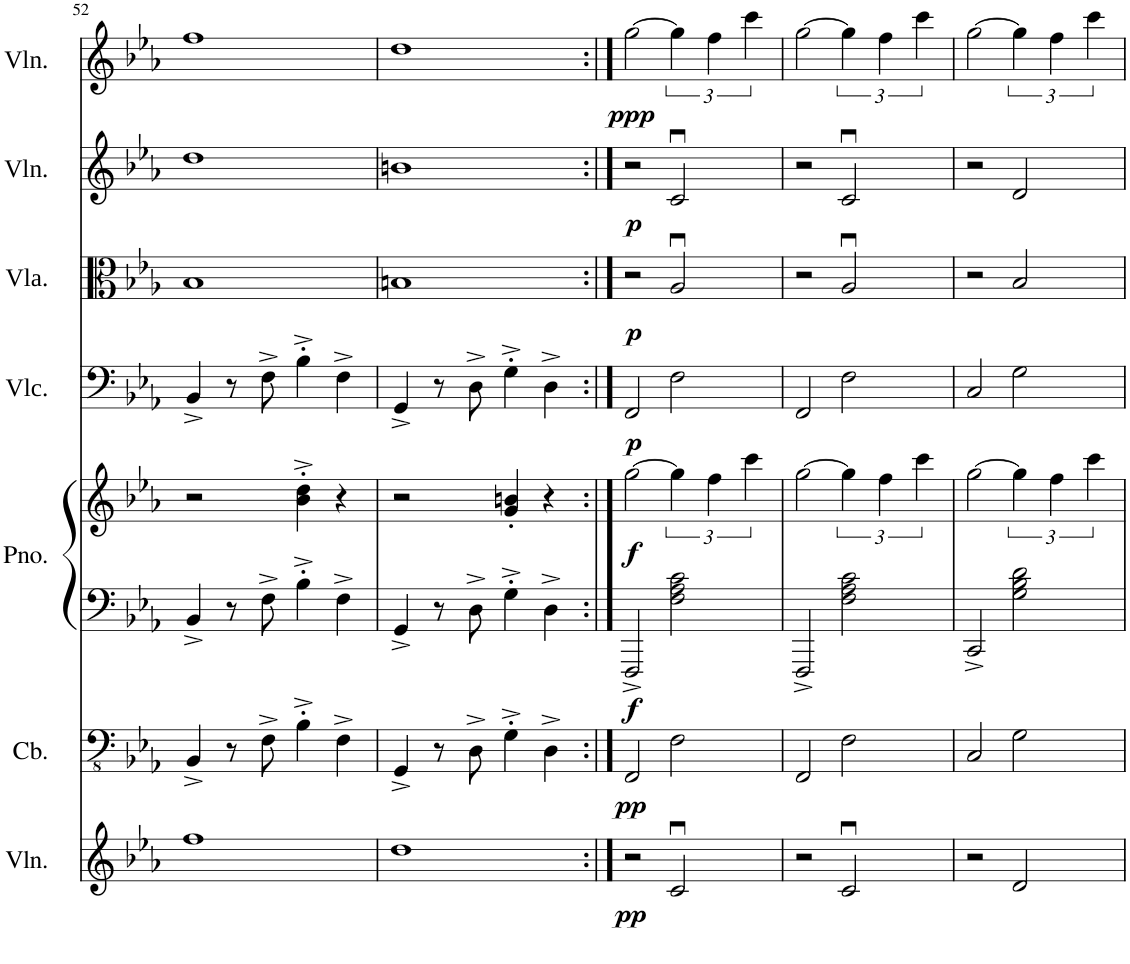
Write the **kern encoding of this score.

**kern	**dynam	**kern	**dynam	**kern	**kern	**dynam	**kern	**dynam	**kern	**dynam	**kern	**dynam	**kern	**dynam
*part7	*part7	*part6	*part6	*part5	*part5	*part5	*part4	*part4	*part3	*part3	*part2	*part2	*part1	*part1
*staff8	*staff8	*staff7	*staff7	*staff6	*staff5	*staff5/6	*staff4	*staff4	*staff3	*staff3	*staff2	*staff2	*staff1	*staff1
*I"Violin	*	*I"Contrabass	*	*I"Piano	*	*	*I"Violoncello	*	*I"Viola	*	*I"Violin	*	*I"Violin	*
*I'Vln.	*	*I'Cb.	*	*I'Pno.	*	*	*I'Vlc.	*	*I'Vla.	*	*I'Vln.	*	*I'Vln.	*
!!LO:PB:g=z
*clefG2	*	*clefFv4	*	*clefF4	*clefG2	*	*clefF4	*	*clefC3	*	*clefG2	*	*clefG2	*
*k[b-e-a-]	*	*k[b-e-a-]	*	*k[b-e-a-]	*k[b-e-a-]	*	*k[b-e-a-]	*	*k[b-e-a-]	*	*k[b-e-a-]	*	*k[b-e-a-]	*
*M4/4	*	*M4/4	*	*M4/4	*M4/4	*	*M4/4	*	*M4/4	*	*M4/4	*	*M4/4	*
=52	=52	=52	=52	=52	=52	=52	=52	=52	=52	=52	=52	=52	=52	=52
1ff	.	4BBB-^/	.	4BB-^/	2r	.	4BB-^/	.	1B-	.	1dd	.	1ff	.
.	.	8r	.	8r	.	.	8r	.	.	.	.	.	.	.
.	.	8FF^\	.	8F^\	.	.	8F^\	.	.	.	.	.	.	.
.	.	4BB-'^\	.	4B-'^\	4b-\'^ 4dd\'^	.	4B-'^\	.	.	.	.	.	.	.
.	.	4FF^\	.	4F^\	4r	.	4F^\	.	.	.	.	.	.	.
=53	=53	=53	=53	=53	=53	=53	=53	=53	=53	=53	=53	=53	=53	=53
1dd	.	4GGG^/	.	4GG^/	2r	.	4GG^/	.	1Bn	.	1bn	.	1dd	.
.	.	8r	.	8r	.	.	8r	.	.	.	.	.	.	.
.	.	8DD^\	.	8D^\	.	.	8D^\	.	.	.	.	.	.	.
.	.	4GG'^\	.	4G'^\	4g/' 4bn/'	.	4G'^\	.	.	.	.	.	.	.
.	.	4DD^\	.	4D^\	4r	.	4D^\	.	.	.	.	.	.	.
=54:|!	=54:|!	=54:|!	=54:|!	=54:|!	=54:|!	=54:|!	=54:|!	=54:|!	=54:|!	=54:|!	=54:|!	=54:|!	=54:|!	=54:|!
!	!LO:DY:b	!	!LO:DY:b	!	!	!LO:DY:b=2	!	!	!	!	!	!	!	!
!	!	!	!	!	!	!LO:DY:n=1:b	!	!LO:DY:b	!	!LO:DY:b	!	!LO:DY:b	!	!LO:DY:b
2r	pp	2FFF/	pp	2FFF^/	[2gg\	f f	2FF/	p	2r	p	2r	p	[2gg\	ppp
2cu/	.	2FF\	.	2F\ 2A-\ 2c\	6gg\]	.	2F\	.	2A-u/	.	2cu/	.	6gg\]	.
.	.	.	.	.	6ff\	.	.	.	.	.	.	.	6ff\	.
.	.	.	.	.	6ccc\	.	.	.	.	.	.	.	6ccc\	.
=55	=55	=55	=55	=55	=55	=55	=55	=55	=55	=55	=55	=55	=55	=55
2r	.	2FFF/	.	2FFF^/	[2gg\	.	2FF/	.	2r	.	2r	.	[2gg\	.
2cu/	.	2FF\	.	2F\ 2A-\ 2c\	6gg\]	.	2F\	.	2A-u/	.	2cu/	.	6gg\]	.
.	.	.	.	.	6ff\	.	.	.	.	.	.	.	6ff\	.
.	.	.	.	.	6ccc\	.	.	.	.	.	.	.	6ccc\	.
=56	=56	=56	=56	=56	=56	=56	=56	=56	=56	=56	=56	=56	=56	=56
2r	.	2CC/	.	2CC^/	[2gg\	.	2C/	.	2r	.	2r	.	[2gg\	.
2d/	.	2GG\	.	2G\ 2B-\ 2d\	6gg\]	.	2G\	.	2B-/	.	2d/	.	6gg\]	.
.	.	.	.	.	6ff\	.	.	.	.	.	.	.	6ff\	.
.	.	.	.	.	6ccc\	.	.	.	.	.	.	.	6ccc\	.
=	=	=	=	=	=	=	=	=	=	=	=	=	=	=
*-	*-	*-	*-	*-	*-	*-	*-	*-	*-	*-	*-	*-	*-	*-
